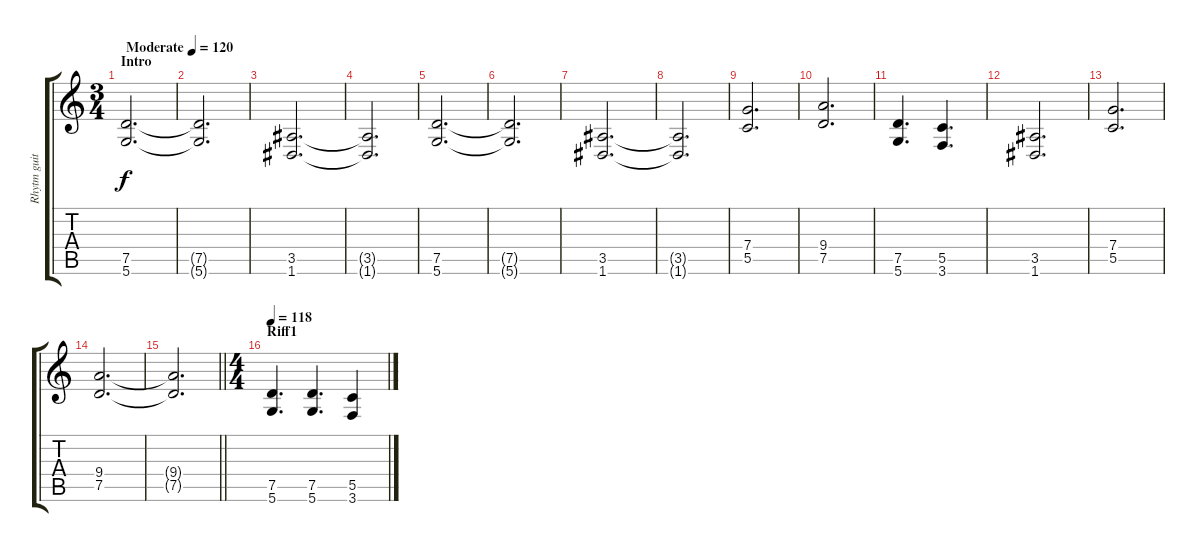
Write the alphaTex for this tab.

\track ("Rhytm guitar" "Rhytm guit") {instrument distortionguitar}
\staff {score tabs}
\tuning (D4 A3 F3 C3 G2 D2) {hide}
\ts (3 4)
\section ("" "Intro")
\tempo (120 "Moderate")
\tempo 102
\tempo (120 "Moderate")
\clef g2
\ks c
(7.5 5.6).2{d dy f instrument distortionguitar} |
(7.5{t} 5.6{t}).2{d} |
(3.5 1.6).2{d} |
(3.5{t} 1.6{t}).2{d} |
(7.5 5.6).2{d} |
(7.5{t} 5.6{t}).2{d} |
(3.5 1.6).2{d} |
(3.5{t} 1.6{t}).2{d} |
(7.4 5.5).2{d} |
(9.4 7.5).2{d} |
(7.5 5.6).4{d} (5.5 3.6).4{d} |
(3.5 1.6).2{d} |
(7.4 5.5).2{d} |
(9.4 7.5).2{d} |
\barLineRight lightlight
(9.4{t} 7.5{t}).2{d} |
\ts (4 4)
\section ("" "Riff1")
\tempo 118
(7.5 5.6).4{d} (7.5 5.6).4{d} (5.5 3.6).4
